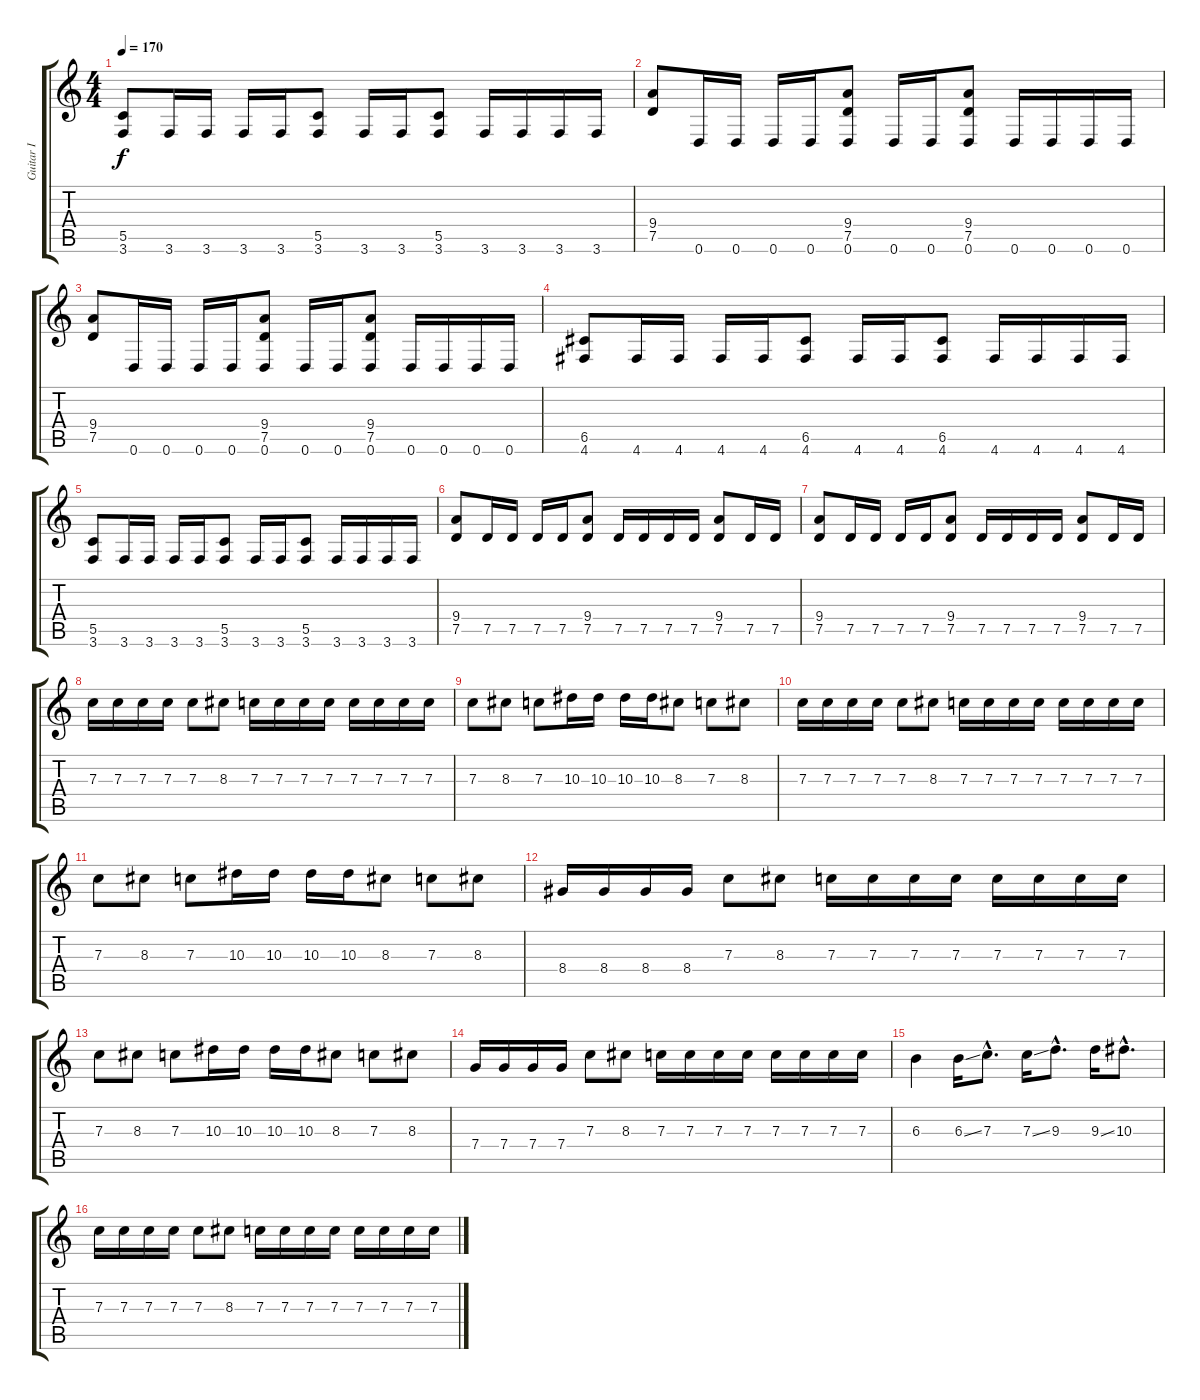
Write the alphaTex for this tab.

\track ("Guitar I" "Guitar I") {instrument distortionguitar}
\staff {score tabs}
\tuning (D4 A3 F3 C3 G2 D2) {hide}
\ts (4 4)
\tempo 170
\clef g2
\ks c
(5.5 3.6).8{dy f} 3.6.16 3.6.16 3.6.16 3.6.16 (5.5 3.6).8 3.6.16 3.6.16 (5.5 3.6).8 3.6.16 3.6.16 3.6.16 3.6.16 |
(9.4 7.5).8 0.6.16 0.6.16 0.6.16 0.6.16 (9.4 7.5 0.6).8 0.6.16 0.6.16 (9.4 7.5 0.6).8 0.6.16 0.6.16 0.6.16 0.6.16 |
(9.4 7.5).8 0.6.16 0.6.16 0.6.16 0.6.16 (9.4 7.5 0.6).8 0.6.16 0.6.16 (9.4 7.5 0.6).8 0.6.16 0.6.16 0.6.16 0.6.16 |
(6.5 4.6).8 4.6.16 4.6.16 4.6.16 4.6.16 (6.5 4.6).8 4.6.16 4.6.16 (6.5 4.6).8 4.6.16 4.6.16 4.6.16 4.6.16 |
(5.5 3.6).8 3.6.16 3.6.16 3.6.16 3.6.16 (5.5 3.6).8 3.6.16 3.6.16 (5.5 3.6).8 3.6.16 3.6.16 3.6.16 3.6.16 |
(9.4 7.5).8 7.5.16 7.5.16 7.5.16 7.5.16 (9.4 7.5).8 7.5.16 7.5.16 7.5.16 7.5.16 (9.4 7.5).8 7.5.16 7.5.16 |
(9.4 7.5).8 7.5.16 7.5.16 7.5.16 7.5.16 (9.4 7.5).8 7.5.16 7.5.16 7.5.16 7.5.16 (9.4 7.5).8 7.5.16 7.5.16 |
7.3.16 7.3.16 7.3.16 7.3.16 7.3.8 8.3.8 7.3.16 7.3.16 7.3.16 7.3.16 7.3.16 7.3.16 7.3.16 7.3.16 |
7.3.8 8.3.8 7.3.8 10.3.16 10.3.16 10.3.16 10.3.16 8.3.8 7.3.8 8.3.8 |
7.3.16 7.3.16 7.3.16 7.3.16 7.3.8 8.3.8 7.3.16 7.3.16 7.3.16 7.3.16 7.3.16 7.3.16 7.3.16 7.3.16 |
7.3.8 8.3.8 7.3.8 10.3.16 10.3.16 10.3.16 10.3.16 8.3.8 7.3.8 8.3.8 |
8.4.16 8.4.16 8.4.16 8.4.16 7.3.8 8.3.8 7.3.16 7.3.16 7.3.16 7.3.16 7.3.16 7.3.16 7.3.16 7.3.16 |
7.3.8 8.3.8 7.3.8 10.3.16 10.3.16 10.3.16 10.3.16 8.3.8 7.3.8 8.3.8 |
7.4.16 7.4.16 7.4.16 7.4.16 7.3.8 8.3.8 7.3.16 7.3.16 7.3.16 7.3.16 7.3.16 7.3.16 7.3.16 7.3.16 |
6.3.4 6.3{ss}.16 7.3{hac}.8{d} 7.3{ss}.16 9.3{hac}.8{d} 9.3{ss}.16 10.3{hac}.8{d} |
7.3.16 7.3.16 7.3.16 7.3.16 7.3.8 8.3.8 7.3.16 7.3.16 7.3.16 7.3.16 7.3.16 7.3.16 7.3.16 7.3.16
